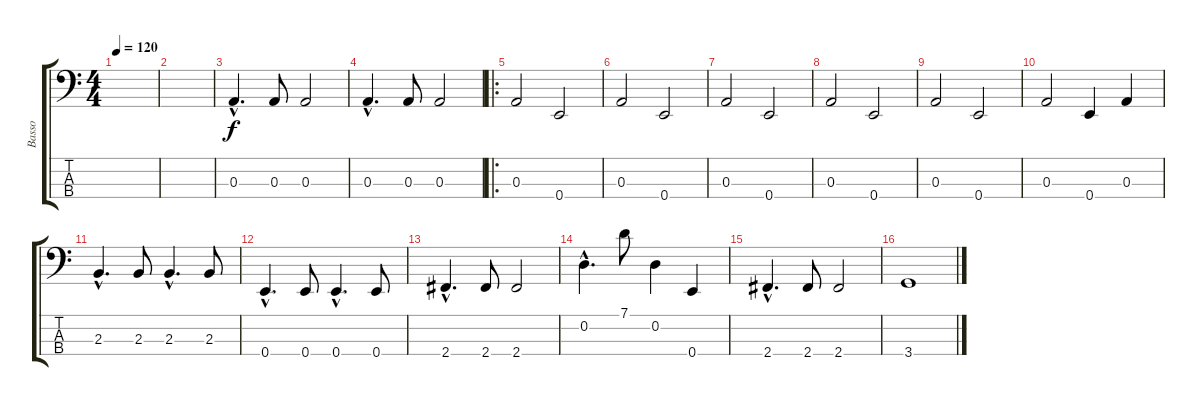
\track ("Basso" "Basso") {instrument fretlessbass}
\staff {score tabs}
\tuning (G2 D2 A1 E1) {hide}
\ts (4 4)
\tempo 120
\clef f4
\ks c
|
|
0.3{hac}.4{d} 0.3.8 0.3.2 |
0.3{hac}.4{d} 0.3.8 0.3.2 |
\ro
0.3.2 0.4.2 |
0.3.2 0.4.2 |
0.3.2 0.4.2 |
0.3.2 0.4.2 |
0.3.2 0.4.2 |
0.3.2 0.4.4 0.3.4 |
2.3{hac}.4{d} 2.3.8 2.3{hac}.4{d} 2.3.8 |
0.4{hac}.4{d} 0.4.8 0.4{hac}.4{d} 0.4.8 |
2.4{hac}.4{d} 2.4.8 2.4.2 |
0.2{hac}.4{d} 7.1.8 0.2.4 0.4.4 |
2.4{hac}.4{d} 2.4.8 2.4.2 |
3.4.1
